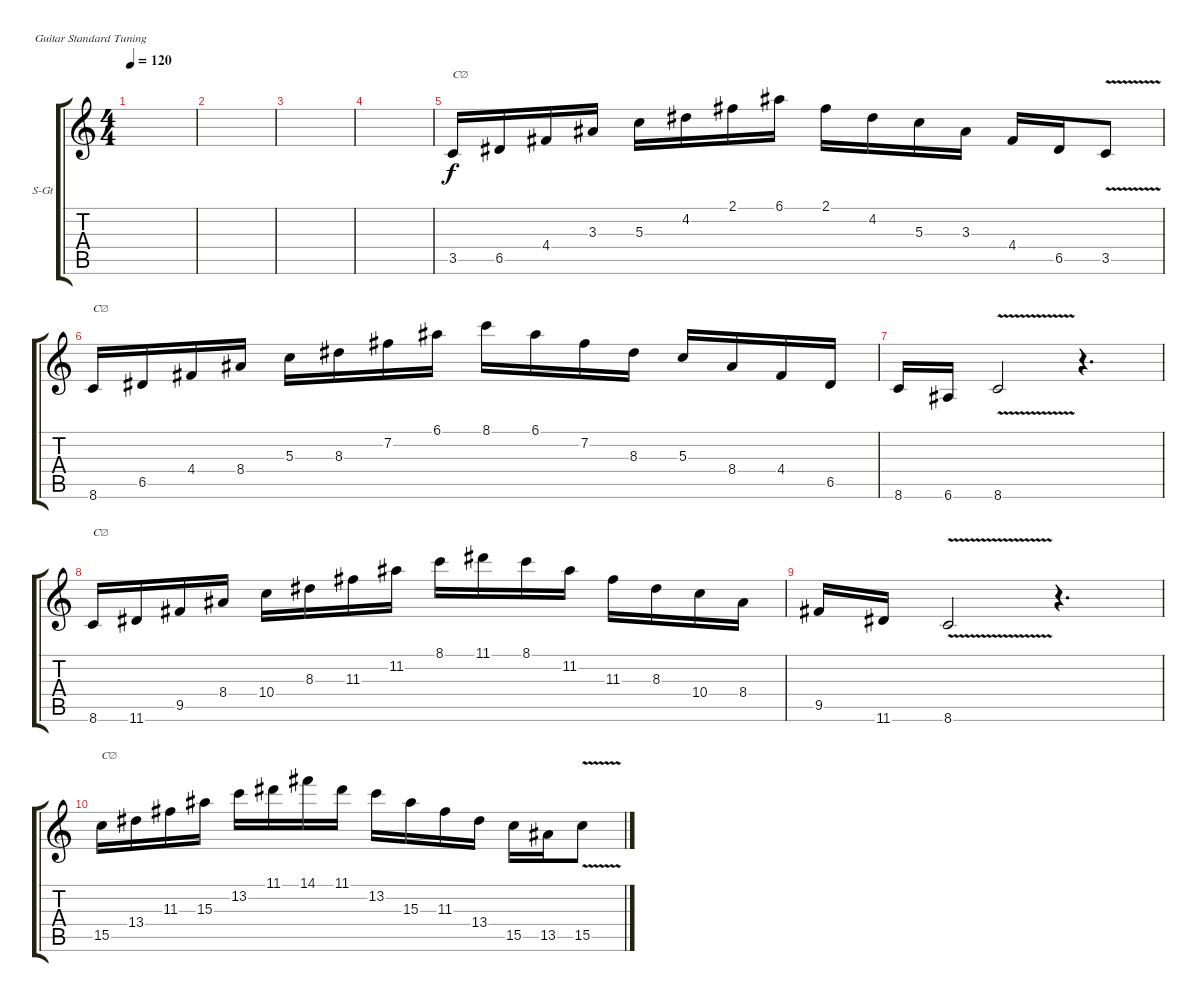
\defaultSystemsLayout 4
\bracketExtendMode groupsimilarinstruments
\firstSystemTrackNameOrientation horizontal
\otherSystemsTrackNameOrientation horizontal
\track ("Steel Guitar" "S-Gt") {instrument acousticguitarsteel}
\staff {score tabs}
\tuning (E4 B3 G3 D3 A2 E2)
\ts (4 4)
\tempo 120
\clef g2
\ks c
|
|
|
|
3.5.16{txt "C∅"} 6.5.16 4.4.16 3.3.16 5.3.16 4.2.16 2.1.16 6.1.16 2.1.16 4.2.16 5.3.16 3.3.16 4.4.16 6.5.16 3.5{v}.8 |
8.6.16{txt "C∅"} 6.5.16 4.4.16 8.4.16 5.3.16 8.3.16 7.2.16 6.1.16 8.1.16 6.1.16 7.2.16 8.3.16 5.3.16 8.4.16 4.4.16 6.5.16 |
8.6.16 6.6.16 8.6{v}.2 r.4{d} |
8.6.16{txt "C∅"} 11.6.16 9.5.16 8.4.16 10.4.16 8.3.16 11.3.16 11.2.16 8.1.16 11.1.16 8.1.16 11.2.16 11.3.16 8.3.16 10.4.16 8.4.16 |
9.5.16 11.6.16 8.6{v}.2 r.4{d} |
15.5.16{txt "C∅"} 13.4.16 11.3.16 15.3.16 13.2.16 11.1.16 14.1.16 11.1.16 13.2.16 15.3.16 11.3.16 13.4.16 15.5.16 13.5.16 15.5{v}.8
